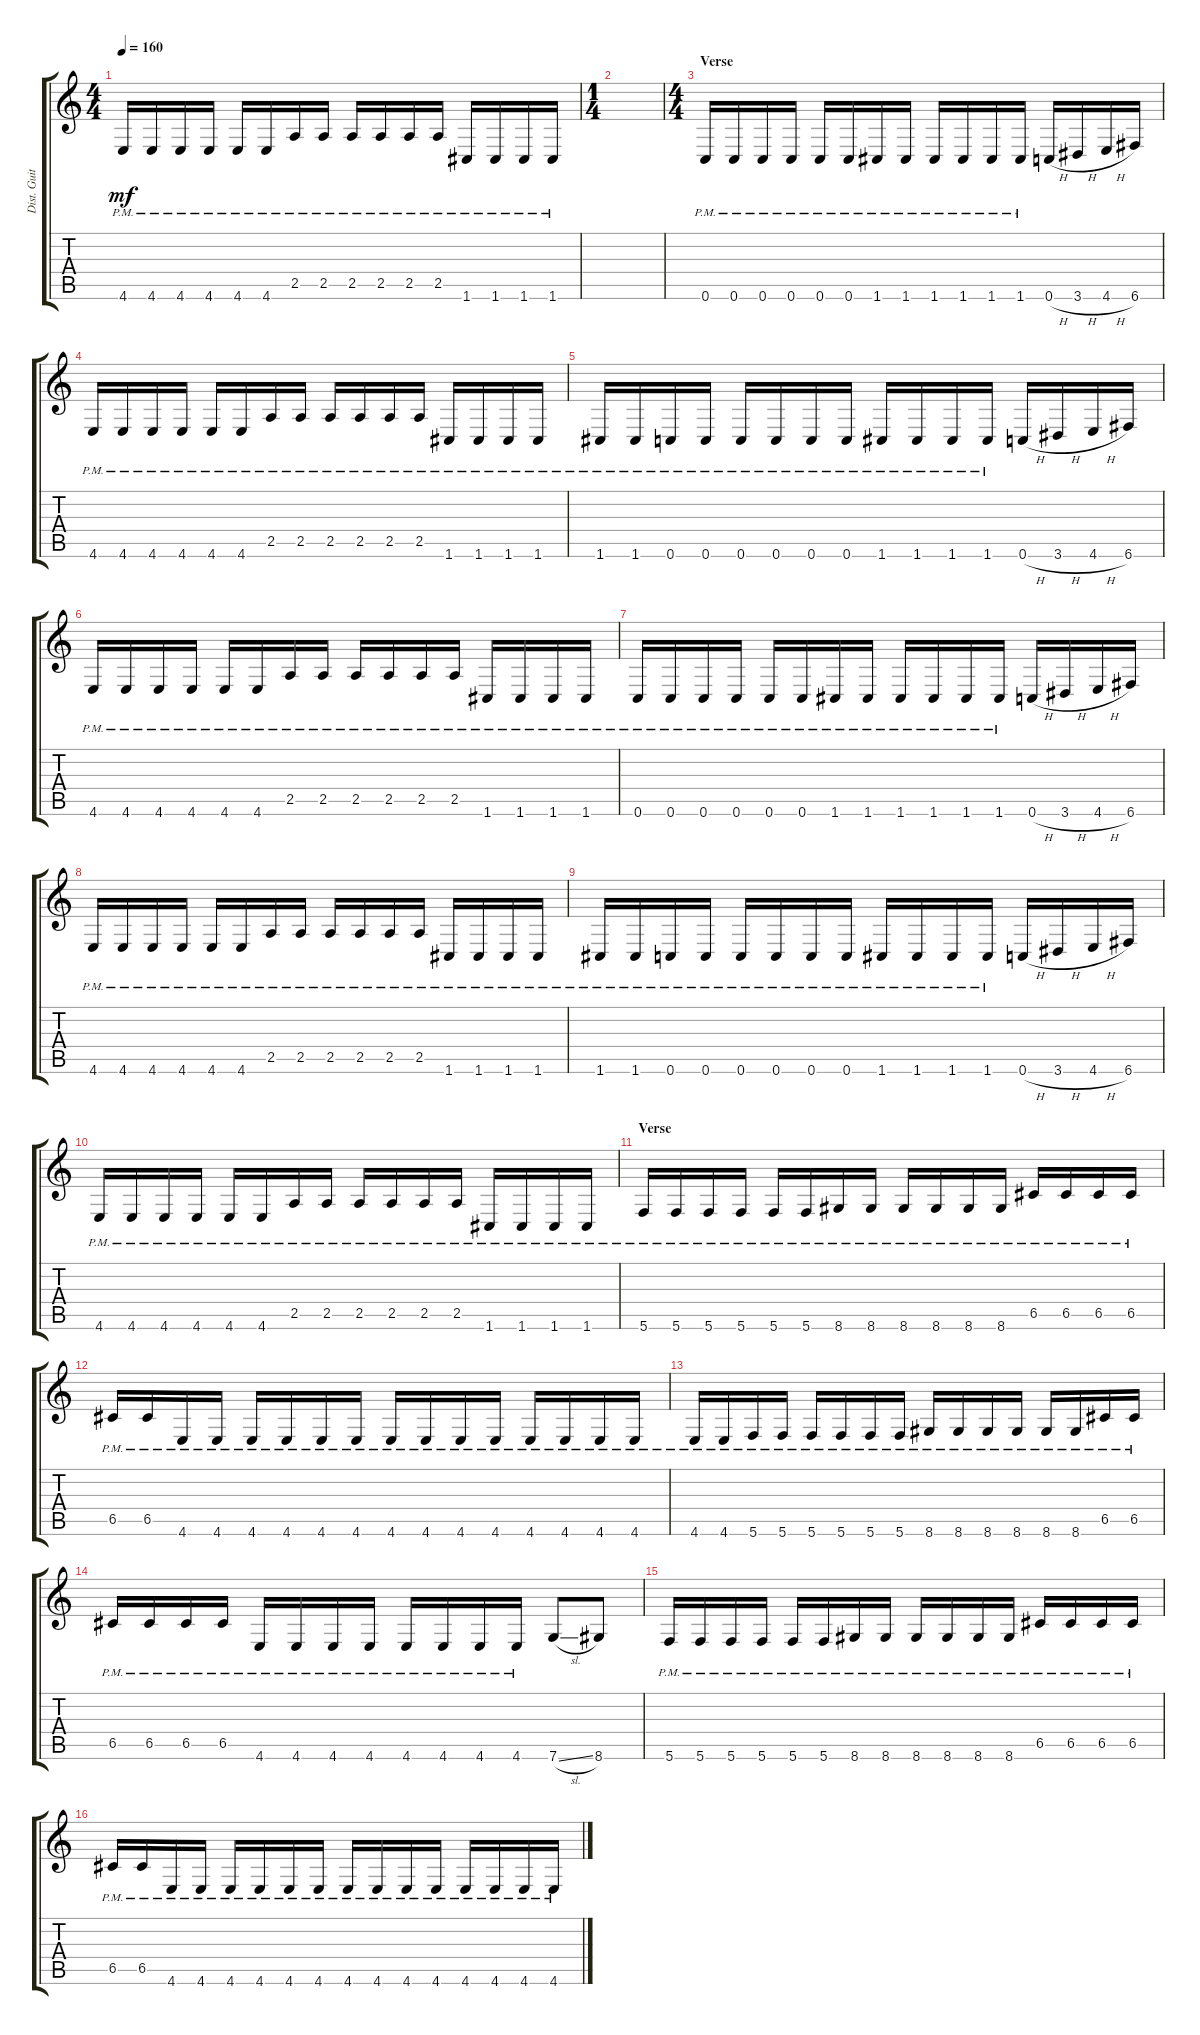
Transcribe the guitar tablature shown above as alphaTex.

\track ("Dist. Guitar 1" "Dist. Guit") {instrument distortionguitar}
\staff {score tabs}
\tuning (D4 A3 F3 C3 G2 C2) {hide}
\ts (4 4)
\tempo 160
\clef g2
\ks c
4.6{pm}.16{dy mf} 4.6{pm}.16 4.6{pm}.16 4.6{pm}.16 4.6{pm}.16 4.6{pm}.16 2.5{pm}.16 2.5{pm}.16 2.5{pm}.16 2.5{pm}.16 2.5{pm}.16 2.5{pm}.16 1.6{pm}.16 1.6{pm}.16 1.6{pm}.16 1.6{pm}.16 |
\ts (1 4)
|
\ts (4 4)
\section ("" "Verse")
0.6{pm}.16 0.6{pm}.16 0.6{pm}.16 0.6{pm}.16 0.6{pm}.16 0.6{pm}.16 1.6{pm}.16 1.6{pm}.16 1.6{pm}.16 1.6{pm}.16 1.6{pm}.16 1.6{pm}.16 0.6{h}.16 3.6{h}.16 4.6{h}.16 6.6.16 |
4.6{pm}.16 4.6{pm}.16 4.6{pm}.16 4.6{pm}.16 4.6{pm}.16 4.6{pm}.16 2.5{pm}.16 2.5{pm}.16 2.5{pm}.16 2.5{pm}.16 2.5{pm}.16 2.5{pm}.16 1.6{pm}.16 1.6{pm}.16 1.6{pm}.16 1.6{pm}.16 |
1.6{pm}.16 1.6{pm}.16 0.6{pm}.16 0.6{pm}.16 0.6{pm}.16 0.6{pm}.16 0.6{pm}.16 0.6{pm}.16 1.6{pm}.16 1.6{pm}.16 1.6{pm}.16 1.6{pm}.16 0.6{h}.16 3.6{h}.16 4.6{h}.16 6.6.16 |
4.6{pm}.16 4.6{pm}.16 4.6{pm}.16 4.6{pm}.16 4.6{pm}.16 4.6{pm}.16 2.5{pm}.16 2.5{pm}.16 2.5{pm}.16 2.5{pm}.16 2.5{pm}.16 2.5{pm}.16 1.6{pm}.16 1.6{pm}.16 1.6{pm}.16 1.6{pm}.16 |
0.6{pm}.16 0.6{pm}.16 0.6{pm}.16 0.6{pm}.16 0.6{pm}.16 0.6{pm}.16 1.6{pm}.16 1.6{pm}.16 1.6{pm}.16 1.6{pm}.16 1.6{pm}.16 1.6{pm}.16 0.6{h}.16 3.6{h}.16 4.6{h}.16 6.6.16 |
4.6{pm}.16 4.6{pm}.16 4.6{pm}.16 4.6{pm}.16 4.6{pm}.16 4.6{pm}.16 2.5{pm}.16 2.5{pm}.16 2.5{pm}.16 2.5{pm}.16 2.5{pm}.16 2.5{pm}.16 1.6{pm}.16 1.6{pm}.16 1.6{pm}.16 1.6{pm}.16 |
1.6{pm}.16 1.6{pm}.16 0.6{pm}.16 0.6{pm}.16 0.6{pm}.16 0.6{pm}.16 0.6{pm}.16 0.6{pm}.16 1.6{pm}.16 1.6{pm}.16 1.6{pm}.16 1.6{pm}.16 0.6{h}.16 3.6{h}.16 4.6{h}.16 6.6.16 |
4.6{pm}.16 4.6{pm}.16 4.6{pm}.16 4.6{pm}.16 4.6{pm}.16 4.6{pm}.16 2.5{pm}.16 2.5{pm}.16 2.5{pm}.16 2.5{pm}.16 2.5{pm}.16 2.5{pm}.16 1.6{pm}.16 1.6{pm}.16 1.6{pm}.16 1.6{pm}.16 |
\section ("" "Verse")
5.6{pm}.16 5.6{pm}.16 5.6{pm}.16 5.6{pm}.16 5.6{pm}.16 5.6{pm}.16 8.6{pm}.16 8.6{pm}.16 8.6{pm}.16 8.6{pm}.16 8.6{pm}.16 8.6{pm}.16 6.5{pm}.16 6.5{pm}.16 6.5{pm}.16 6.5{pm}.16 |
6.5{pm}.16 6.5{pm}.16 4.6{pm}.16 4.6{pm}.16 4.6{pm}.16 4.6{pm}.16 4.6{pm}.16 4.6{pm}.16 4.6{pm}.16 4.6{pm}.16 4.6{pm}.16 4.6{pm}.16 4.6{pm}.16 4.6{pm}.16 4.6{pm}.16 4.6{pm}.16 |
4.6{pm}.16 4.6{pm}.16 5.6{pm}.16 5.6{pm}.16 5.6{pm}.16 5.6{pm}.16 5.6{pm}.16 5.6{pm}.16 8.6{pm}.16 8.6{pm}.16 8.6{pm}.16 8.6{pm}.16 8.6{pm}.16 8.6{pm}.16 6.5{pm}.16 6.5{pm}.16 |
6.5{pm}.16 6.5{pm}.16 6.5{pm}.16 6.5{pm}.16 4.6{pm}.16 4.6{pm}.16 4.6{pm}.16 4.6{pm}.16 4.6{pm}.16 4.6{pm}.16 4.6{pm}.16 4.6{pm}.16 7.6{sl}.8 8.6.8 |
5.6{pm}.16 5.6{pm}.16 5.6{pm}.16 5.6{pm}.16 5.6{pm}.16 5.6{pm}.16 8.6{pm}.16 8.6{pm}.16 8.6{pm}.16 8.6{pm}.16 8.6{pm}.16 8.6{pm}.16 6.5{pm}.16 6.5{pm}.16 6.5{pm}.16 6.5{pm}.16 |
6.5{pm}.16 6.5{pm}.16 4.6{pm}.16 4.6{pm}.16 4.6{pm}.16 4.6{pm}.16 4.6{pm}.16 4.6{pm}.16 4.6{pm}.16 4.6{pm}.16 4.6{pm}.16 4.6{pm}.16 4.6{pm}.16 4.6{pm}.16 4.6{pm}.16 4.6{pm}.16
